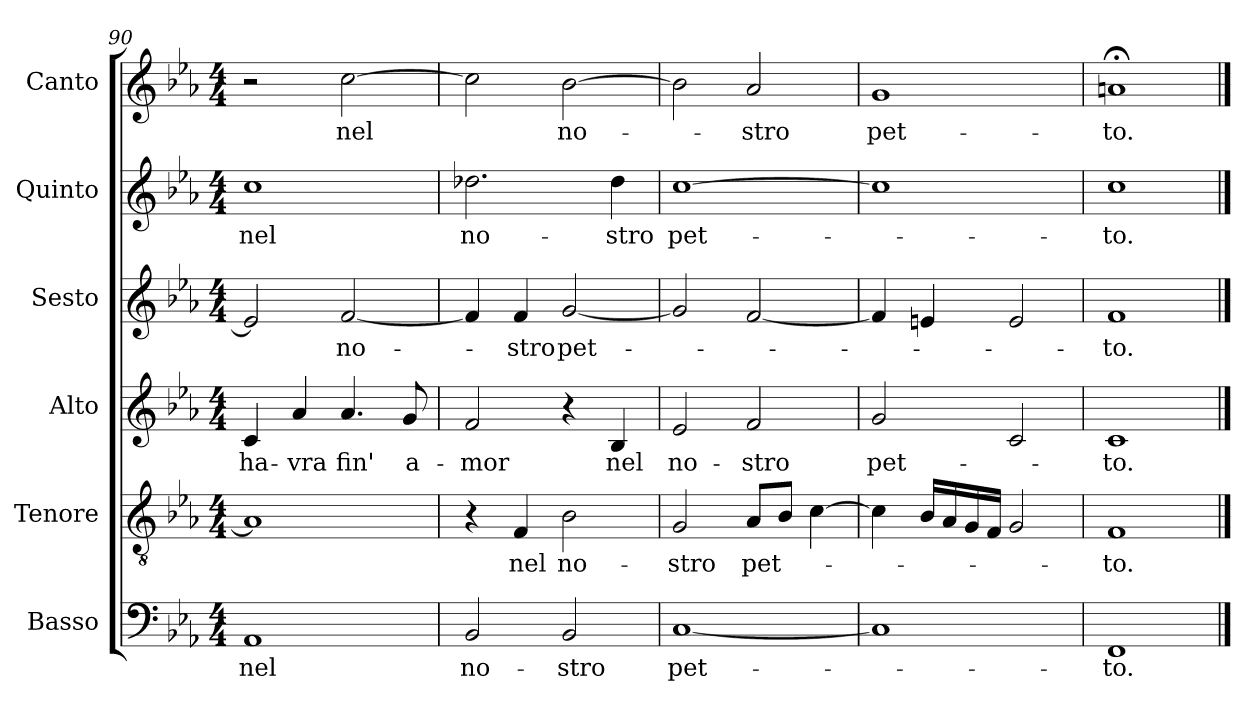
**kern	**text	**kern	**text	**kern	**text	**kern	**text	**kern	**text	**kern	**text
*part6	*part6	*part5	*part5	*part4	*part4	*part3	*part3	*part2	*part2	*part1	*part1
*staff6	*staff6	*staff5	*staff5	*staff4	*staff4	*staff3	*staff3	*staff2	*staff2	*staff1	*staff1
*I"Basso	*	*I"Tenore	*	*I"Alto	*	*I"Sesto	*	*I"Quinto	*	*I"Canto	*
*I'B	*	*I'T	*	*I'A	*	*	*	*	*	*I'C	*
*clefF4	*	*clefGv2	*	*clefG2	*	*clefG2	*	*clefG2	*	*clefG2	*
*k[b-e-a-]	*	*k[b-e-a-]	*	*k[b-e-a-]	*	*k[b-e-a-]	*	*k[b-e-a-]	*	*k[b-e-a-]	*
*E-:	*	*E-:	*	*E-:	*	*E-:	*	*E-:	*	*E-:	*
*M4/4	*	*M4/4	*	*M4/4	*	*M4/4	*	*M4/4	*	*M4/4	*
=90	=90	=90	=90	=90	=90	=90	=90	=90	=90	=90	=90
!	!LO:LY:b	!	!	!	!LO:LY:b	!	!	!	!LO:LY:b	!	!
1AA-	nel	1A-]	.	4c/	ha-	2e-/]	.	1cc	nel	2r	.
!	!	!	!	!	!LO:LY:b	!	!	!	!	!	!
.	.	.	.	4a-/	-vra	.	.	.	.	.	.
!	!	!	!	!	!LO:LY:b	!	!LO:LY:b	!	!	!	!LO:LY:b
.	.	.	.	4.a-/	fin'	[2f/	no-	.	.	[2cc\	nel
!	!	!	!	!	!LO:LY:b	!	!	!	!	!	!
.	.	.	.	8g/	a-	.	.	.	.	.	.
=91	=91	=91	=91	=91	=91	=91	=91	=91	=91	=91	=91
!	!LO:LY:b	!	!	!	!LO:LY:b	!	!	!	!LO:LY:b	!	!
2BB-/	no-	4r	.	2f/	-mor	4f/]	.	2.dd-X\	no-	2cc\]	.
!	!	!	!LO:LY:b	!	!	!	!LO:LY:b	!	!	!	!
.	.	4F/	nel	.	.	4f/	-stro	.	.	.	.
!	!LO:LY:b	!	!LO:LY:b	!	!	!	!LO:LY:b	!	!	!	!LO:LY:b
2BB-/	-stro	2B-\	no-	4r	.	[2g/	pet-	.	.	[2b-\	no-
!	!	!	!	!	!LO:LY:b	!	!	!	!LO:LY:b	!	!
.	.	.	.	4B-/	nel	.	.	4dd-\	-stro	.	.
=92	=92	=92	=92	=92	=92	=92	=92	=92	=92	=92	=92
!	!LO:LY:b	!	!LO:LY:b	!	!LO:LY:b	!	!	!	!LO:LY:b	!	!
[1C	pet-	2G/	-stro	2e-/	no-	2g/]	.	[1cc	pet-	2b-\]	.
!	!	!	!LO:LY:b	!	!LO:LY:b	!	!	!	!	!	!LO:LY:b
.	.	8A-/L	pet-	2f/	-stro	[2f/	.	.	.	2a-/	-stro
.	.	8B-/J	.	.	.	.	.	.	.	.	.
.	.	[4c\	.	.	.	.	.	.	.	.	.
=93	=93	=93	=93	=93	=93	=93	=93	=93	=93	=93	=93
!	!	!	!	!	!LO:LY:b	!	!	!	!	!	!LO:LY:b
1C]	.	4c\]	.	2g/	pet-	4f/]	.	1cc]	.	1g	pet-
.	.	16B-/LL	.	.	.	4en/	.	.	.	.	.
.	.	16A-/	.	.	.	.	.	.	.	.	.
.	.	16G/	.	.	.	.	.	.	.	.	.
.	.	16F/JJ	.	.	.	.	.	.	.	.	.
.	.	2G/	.	2c/	.	2e/	.	.	.	.	.
=94	=94	=94	=94	=94	=94	=94	=94	=94	=94	=94	=94
!	!LO:LY:b	!	!LO:LY:b	!	!LO:LY:b	!	!LO:LY:b	!	!LO:LY:b	!	!LO:LY:b
1FF	-to.	1F	-to.	1c	-to.	1f	-to.	1cc	-to.	1an;<	-to.
==	==	==	==	==	==	==	==	==	==	==	==
*-	*-	*-	*-	*-	*-	*-	*-	*-	*-	*-	*-
